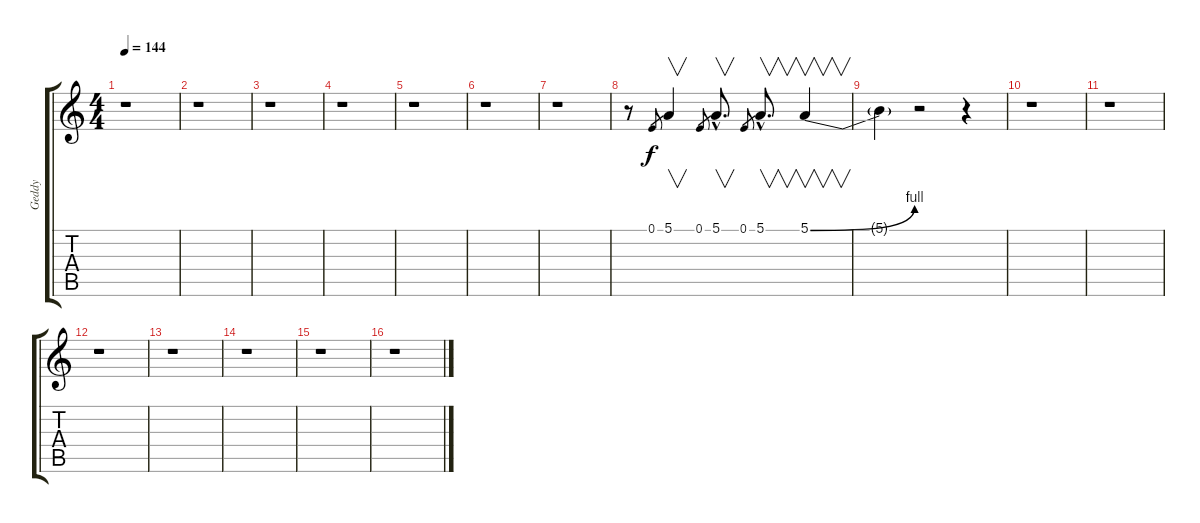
\track ("Geddy" "Geddy") {instrument lead6voice}
\staff {score tabs}
\tuning (E4 B3 G3 D3 A2 E2) {hide}
\ts (4 4)
\tempo 144
\clef g2
\ks c
r.1{dy f} |
r.1 |
r.1 |
r.1 |
r.1 |
r.1 |
r.1 |
r.8 0.1.8{gr} 5.1.4{v} 0.1.8{gr} 5.1{hac}.8{v d} 0.1.8{gr} 5.1{hac}.8{v d} 5.1{be (bend 0 0 60 4)}.4{v} |
5.1{t}.4 r.2 r.4 |
r.1 |
r.1 |
r.1 |
r.1 |
r.1 |
r.1 |
r.1
